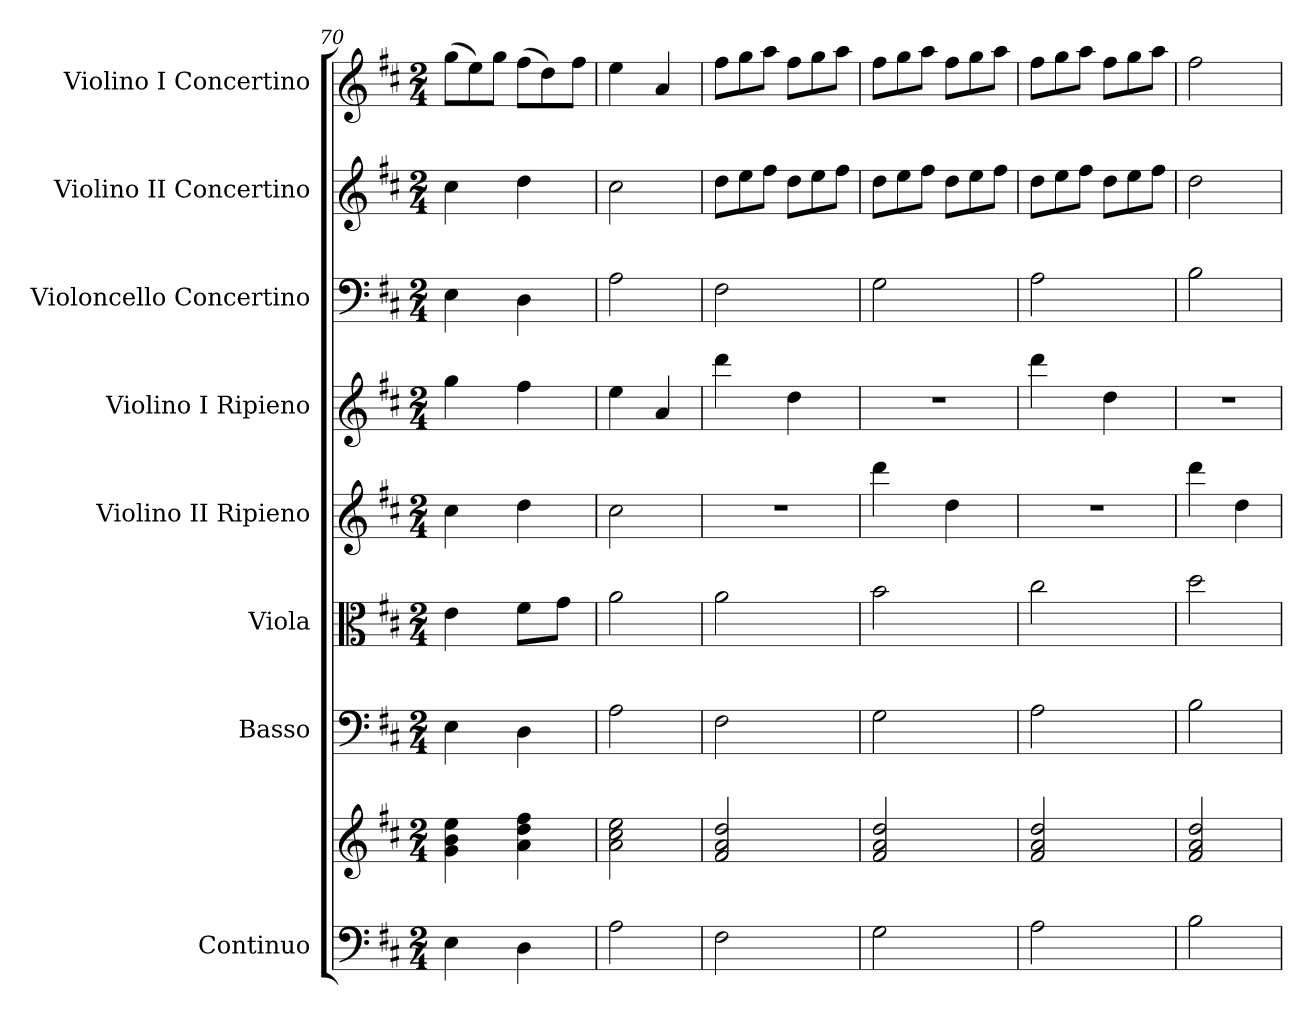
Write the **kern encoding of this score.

**kern	**kern	**kern	**kern	**kern	**kern	**kern	**kern	**kern
*part8	*part8	*part7	*part6	*part5	*part4	*part3	*part2	*part1
*staff9	*staff8	*staff7	*staff6	*staff5	*staff4	*staff3	*staff2	*staff1
*I"Continuo	*	*I"Basso	*I"Viola	*I"Violino II Ripieno	*I"Violino I Ripieno	*I"Violoncello Concertino	*I"Violino II Concertino	*I"Violino I Concertino
*	*	*	*	*	*	*I'Vc	*I'Vln	*I'Vln
!!LO:PB:g=z
*clefF4	*clefG2	*clefF4	*clefC3	*clefG2	*clefG2	*clefF4	*clefG2	*clefG2
*k[f#c#]	*k[f#c#]	*k[f#c#]	*k[f#c#]	*k[f#c#]	*k[f#c#]	*k[f#c#]	*k[f#c#]	*k[f#c#]
*M2/4	*M2/4	*M2/4	*M2/4	*M2/4	*M2/4	*M2/4	*M2/4	*M2/4
*	*	*	*	*	*	*	*	*Xtuplet
=70	=70	=70	=70	=70	=70	=70	=70	=70
4E\	4g\ 4b\ 4ee\	4E\	4e\	4cc#\	4gg\	4E\	4cc#\	(>12gg\L
.	.	.	.	.	.	.	.	12ee\)
.	.	.	.	.	.	.	.	12gg\J
4D\	4a\ 4dd\ 4ff#\	4D\	8f#\L	4dd\	4ff#\	4D\	4dd\	(>12ff#\L
.	.	.	.	.	.	.	.	12dd\)
.	.	.	8g\J	.	.	.	.	.
.	.	.	.	.	.	.	.	12ff#\J
=71	=71	=71	=71	=71	=71	=71	=71	=71
2A\	2a\ 2cc#\ 2ee\	2A\	2a\	2cc#\	4ee\	2A\	2cc#\	4ee\
.	.	.	.	.	4a/	.	.	4a/
=72	=72	=72	=72	=72	=72	=72	=72	=72
*	*	*	*	*	*	*	*Xtuplet	*
2F#\	2f#/ 2a/ 2dd/	2F#\	2a\	2r	4ddd\	2F#\	12dd\L	12ff#\L
.	.	.	.	.	.	.	12ee\	12gg\
.	.	.	.	.	.	.	12ff#\J	12aa\J
.	.	.	.	.	4dd\	.	12dd\L	12ff#\L
.	.	.	.	.	.	.	12ee\	12gg\
.	.	.	.	.	.	.	12ff#\J	12aa\J
=73	=73	=73	=73	=73	=73	=73	=73	=73
2G\	2f#/ 2a/ 2dd/	2G\	2b\	4ddd\	2r	2G\	12dd\L	12ff#\L
.	.	.	.	.	.	.	12ee\	12gg\
.	.	.	.	.	.	.	12ff#\J	12aa\J
.	.	.	.	4dd\	.	.	12dd\L	12ff#\L
.	.	.	.	.	.	.	12ee\	12gg\
.	.	.	.	.	.	.	12ff#\J	12aa\J
=74	=74	=74	=74	=74	=74	=74	=74	=74
2A\	2f#/ 2a/ 2dd/	2A\	2cc#\	2r	4ddd\	2A\	12dd\L	12ff#\L
.	.	.	.	.	.	.	12ee\	12gg\
.	.	.	.	.	.	.	12ff#\J	12aa\J
.	.	.	.	.	4dd\	.	12dd\L	12ff#\L
.	.	.	.	.	.	.	12ee\	12gg\
.	.	.	.	.	.	.	12ff#\J	12aa\J
=75	=75	=75	=75	=75	=75	=75	=75	=75
2B\	2f#/ 2a/ 2dd/	2B\	2dd\	4ddd\	2r	2B\	2dd\	2ff#\
.	.	.	.	4dd\	.	.	.	.
=	=	=	=	=	=	=	=	=
*-	*-	*-	*-	*-	*-	*-	*-	*-
